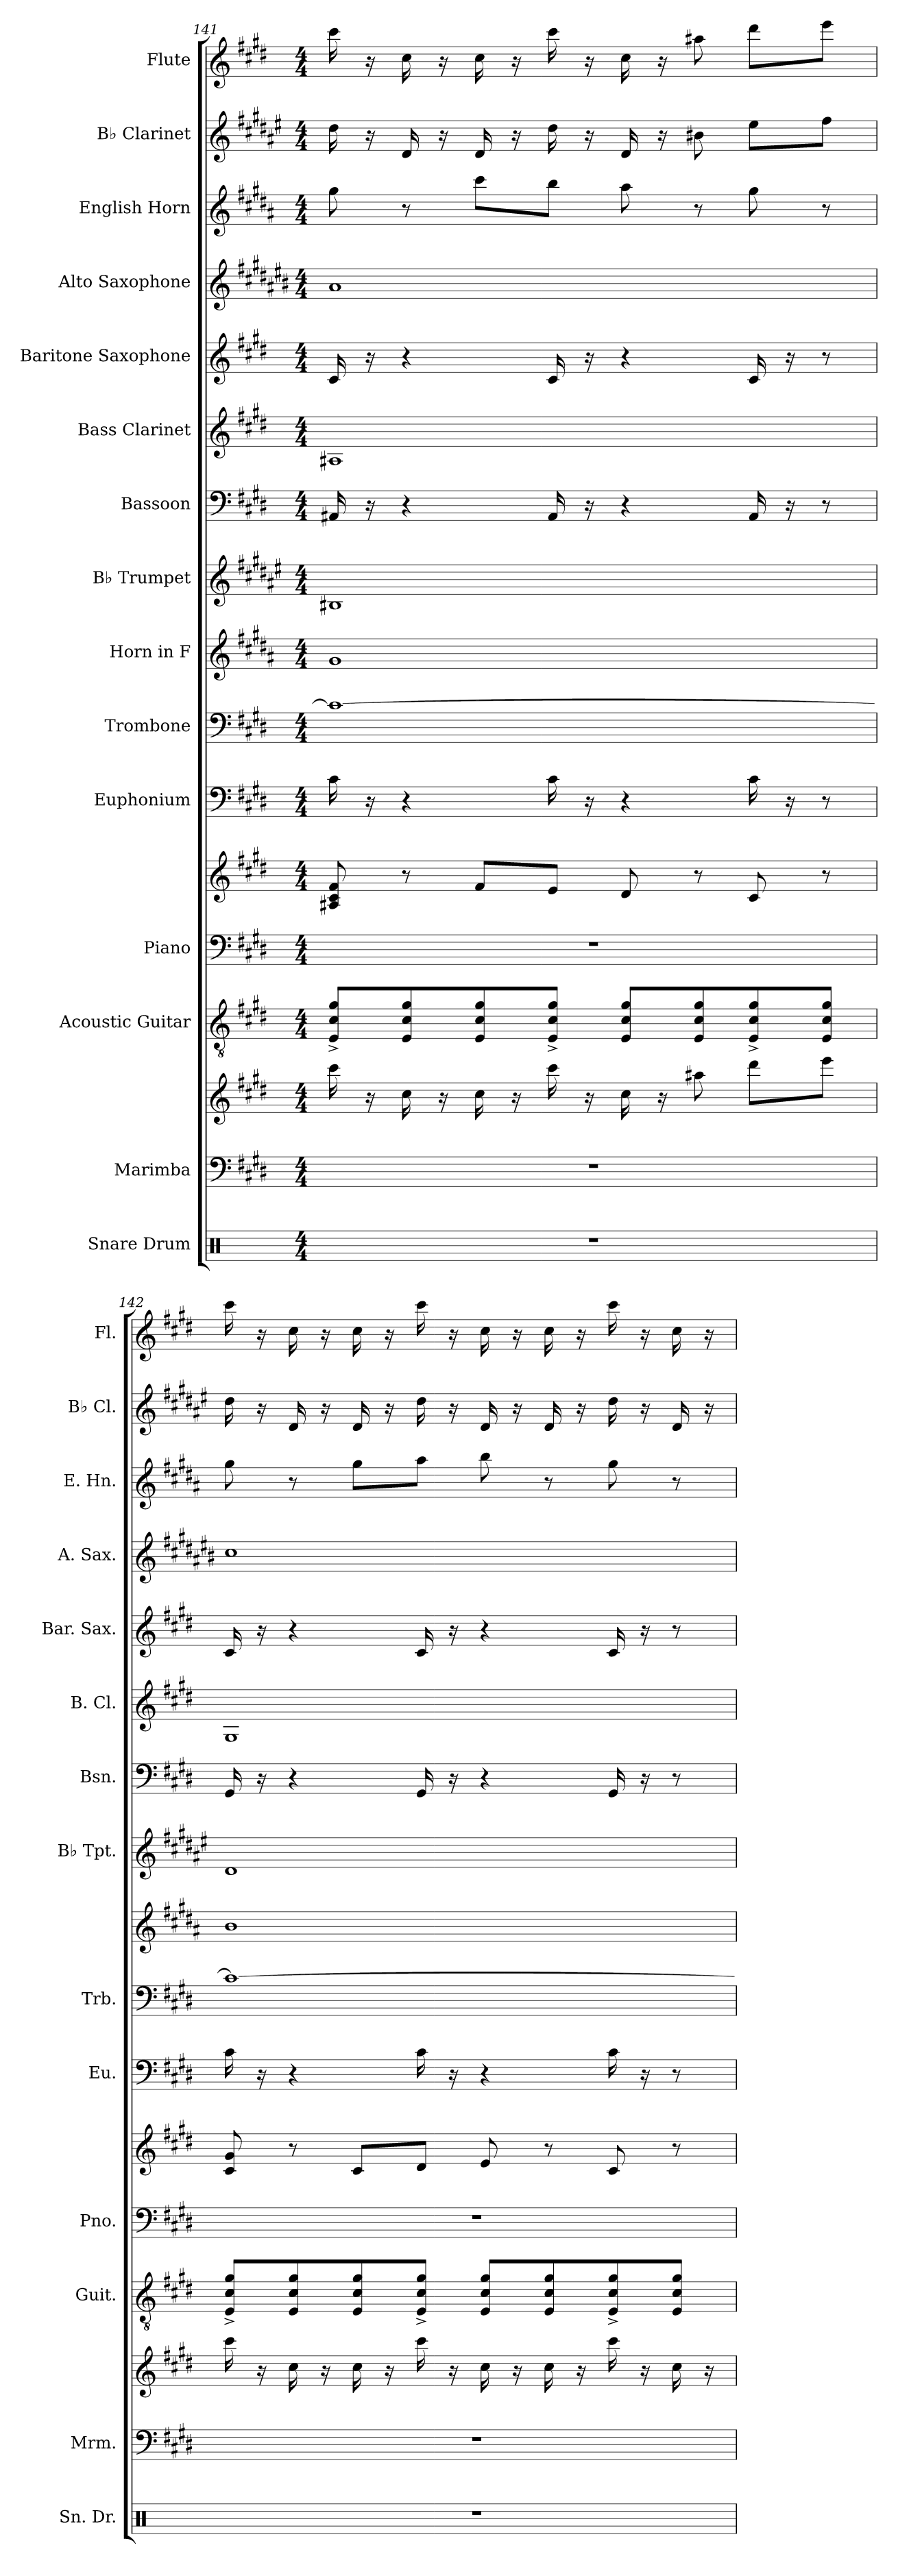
**kern	**kern	**kern	**kern	**kern	**kern	**kern	**kern	**kern	**kern	**kern	**kern	**kern	**kern	**kern	**kern	**kern
*part15	*part14	*part14	*part13	*part12	*part12	*part11	*part10	*part9	*part8	*part7	*part6	*part5	*part4	*part3	*part2	*part1
*staff17	*staff16	*staff15	*staff14	*staff13	*staff12	*staff11	*staff10	*staff9	*staff8	*staff7	*staff6	*staff5	*staff4	*staff3	*staff2	*staff1
*I"Snare Drum	*I"Marimba	*	*I"Acoustic Guitar	*I"Piano	*	*I"Euphonium	*I"Trombone	*I"Horn in F	*I"B♭ Trumpet	*I"Bassoon	*I"Bass Clarinet	*I"Baritone Saxophone	*I"Alto Saxophone	*I"English Horn	*I"B♭ Clarinet	*I"Flute
*I'Sn. Dr.	*I'Mrm.	*	*I'Guit.	*I'Pno.	*	*I'Eu.	*I'Trb.	*	*I'B♭ Tpt.	*I'Bsn.	*I'B. Cl.	*I'Bar. Sax.	*I'A. Sax.	*I'E. Hn.	*I'B♭ Cl.	*I'Fl.
*clefX	*clefF4	*clefG2	*clefGv2	*clefF4	*clefG2	*clefF4	*clefF4	*clefG2	*clefG2	*clefF4	*clefG2	*clefG2	*clefG2	*clefG2	*clefG2	*clefG2
*	*	*	*	*	*	*	*	*ITrd4c7	*ITrd1c2	*	*ITrd8c14	*ITrd12c21	*ITrd5c9	*ITrd4c7	*ITrd1c2	*
*k[]	*k[f#c#g#d#]	*k[f#c#g#d#]	*k[f#c#g#d#]	*k[f#c#g#d#]	*k[f#c#g#d#]	*k[f#c#g#d#]	*k[f#c#g#d#]	*k[f#c#g#d#]	*k[f#c#g#d#]	*k[f#c#g#d#]	*k[f#c#g#d#]	*k[f#c#g#d#]	*k[f#c#g#d#]	*k[f#c#g#d#]	*k[f#c#g#d#]	*k[f#c#g#d#]
*M4/4	*M4/4	*M4/4	*M4/4	*M4/4	*M4/4	*M4/4	*M4/4	*M4/4	*M4/4	*M4/4	*M4/4	*M4/4	*M4/4	*M4/4	*M4/4	*M4/4
=141	=141	=141	=141	=141	=141	=141	=141	=141	=141	=141	=141	=141	=141	=141	=141	=141
1r	1r	16ccc#\	8E/^ 8c#/^ 8g#/^L	1r	8A#X/ 8c#/ 8f#/	16c#\	1c#_	1c#	1A#X	16AA#X/	1AA#X	16C#/	1c#	8cc#\	16cc#\	16ccc#\
.	.	16r	.	.	.	16r	.	.	.	16r	.	16r	.	.	16r	16r
.	.	16cc#\	8E/ 8c#/ 8g#/	.	8r	4r	.	.	.	4r	.	4r	.	8r	16c#/	16cc#\
.	.	16r	.	.	.	.	.	.	.	.	.	.	.	.	16r	16r
.	.	16cc#\	8E/ 8c#/ 8g#/	.	8f#/L	.	.	.	.	.	.	.	.	8ff#\L	16c#/	16cc#\
.	.	16r	.	.	.	.	.	.	.	.	.	.	.	.	16r	16r
.	.	16ccc#\	8E/^ 8c#/^ 8g#/^J	.	8e/J	16c#\	.	.	.	16AA#/	.	16C#/	.	8ee\J	16cc#\	16ccc#\
.	.	16r	.	.	.	16r	.	.	.	16r	.	16r	.	.	16r	16r
.	.	16cc#\	8E/ 8c#/ 8g#/L	.	8d#/	4r	.	.	.	4r	.	4r	.	8dd#\	16c#/	16cc#\
.	.	16r	.	.	.	.	.	.	.	.	.	.	.	.	16r	16r
.	.	8aa#X\	8E/ 8c#/ 8g#/	.	8r	.	.	.	.	.	.	.	.	8r	8a#X\	8aa#X\
.	.	8ddd#\L	8E/^ 8c#/^ 8g#/^	.	8c#/	16c#\	.	.	.	16AA#/	.	16C#/	.	8cc#\	8dd#\L	8ddd#\L
.	.	.	.	.	.	16r	.	.	.	16r	.	16r	.	.	.	.
.	.	8eee\J	8E/ 8c#/ 8g#/J	.	8r	8r	.	.	.	8r	.	8r	.	8r	8ee\J	8eee\J
=142	=142	=142	=142	=142	=142	=142	=142	=142	=142	=142	=142	=142	=142	=142	=142	=142
1r	1r	16ccc#\	8E/^ 8c#/^ 8g#/^L	1r	8c#/ 8g#/	16c#\	1c#_	1e	1c#	16GG#/	1GG#	16C#/	1e	8cc#\	16cc#\	16ccc#\
.	.	16r	.	.	.	16r	.	.	.	16r	.	16r	.	.	16r	16r
.	.	16cc#\	8E/ 8c#/ 8g#/	.	8r	4r	.	.	.	4r	.	4r	.	8r	16c#/	16cc#\
.	.	16r	.	.	.	.	.	.	.	.	.	.	.	.	16r	16r
.	.	16cc#\	8E/ 8c#/ 8g#/	.	8c#/L	.	.	.	.	.	.	.	.	8cc#\L	16c#/	16cc#\
.	.	16r	.	.	.	.	.	.	.	.	.	.	.	.	16r	16r
.	.	16ccc#\	8E/^ 8c#/^ 8g#/^J	.	8d#/J	16c#\	.	.	.	16GG#/	.	16C#/	.	8dd#\J	16cc#\	16ccc#\
.	.	16r	.	.	.	16r	.	.	.	16r	.	16r	.	.	16r	16r
.	.	16cc#\	8E/ 8c#/ 8g#/L	.	8e/	4r	.	.	.	4r	.	4r	.	8ee\	16c#/	16cc#\
.	.	16r	.	.	.	.	.	.	.	.	.	.	.	.	16r	16r
.	.	16cc#\	8E/ 8c#/ 8g#/	.	8r	.	.	.	.	.	.	.	.	8r	16c#/	16cc#\
.	.	16r	.	.	.	.	.	.	.	.	.	.	.	.	16r	16r
.	.	16ccc#\	8E/^ 8c#/^ 8g#/^	.	8c#/	16c#\	.	.	.	16GG#/	.	16C#/	.	8cc#\	16cc#\	16ccc#\
.	.	16r	.	.	.	16r	.	.	.	16r	.	16r	.	.	16r	16r
.	.	16cc#\	8E/ 8c#/ 8g#/J	.	8r	8r	.	.	.	8r	.	8r	.	8r	16c#/	16cc#\
.	.	16r	.	.	.	.	.	.	.	.	.	.	.	.	16r	16r
=	=	=	=	=	=	=	=	=	=	=	=	=	=	=	=	=
*-	*-	*-	*-	*-	*-	*-	*-	*-	*-	*-	*-	*-	*-	*-	*-	*-
